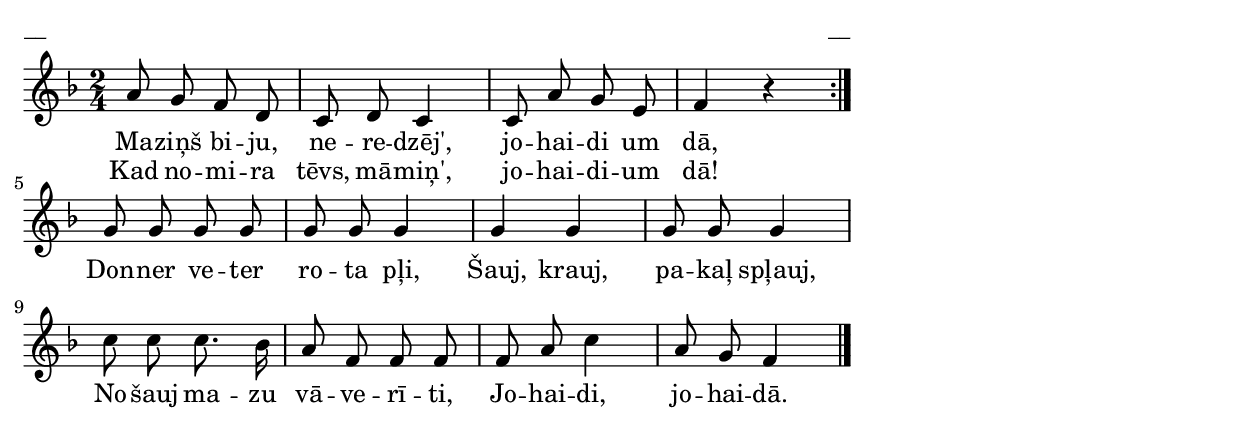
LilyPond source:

\version "2.13.16"
%\header {
%    title = "Maziņš biju, neredzēju"
%} 
\paper {
line-width = 14\cm
left-margin = 0.4\cm
between-system-padding = 0.1\cm
between-system-space = 0.1\cm
}
\layout {
indent = #0
ragged-last = ##f
}


voiceA = \relative c' {
\clef "treble"
\key f \major
\time 2/4
\repeat volta 2 {
a'8 g f d | c8 d c4 | c8 a' g e | f4 r4  
}
g8 g g g | g8 g g4 | g4 g | g8 g g4 | 
c8 c c8. bes16 | a8 f f f | f8 a c4 | a8 g f4
\bar "|."
} 

lyricA = \lyricmode {
Ma -- ziņš bi -- ju, ne -- re -- dzēj', jo -- hai -- di um dā, 
Don -- ner ve -- ter ro -- ta pļi, Šauj, krauj, pa -- kaļ spļauj, 
No -- šauj ma -- zu vā -- ve -- rī -- ti, 
Jo -- hai -- di, jo -- hai -- dā.
}

lyricB = \lyricmode {
Kad no -- mi -- ra tēvs, mā -- miņ', jo -- hai -- di -- um dā!
} 


fullScore = <<
\new Staff {
<<
\new Voice = "voiceA" { \oneVoice \autoBeamOff \voiceA }
\lyricsto "voiceA" \new Lyrics \lyricA
\lyricsto "voiceA" \new Lyrics \lyricB
>>
}
>>

\score {
\fullScore
\header { piece = "__" opus = "__" }
}
\markup { \with-color #(x11-color 'white) \sans \smaller "__" }
\score {
\unfoldRepeats
\fullScore
\midi {
\context { \Staff \remove "Staff_performer" }
\context { \Voice \consists "Staff_performer" }
}
}


